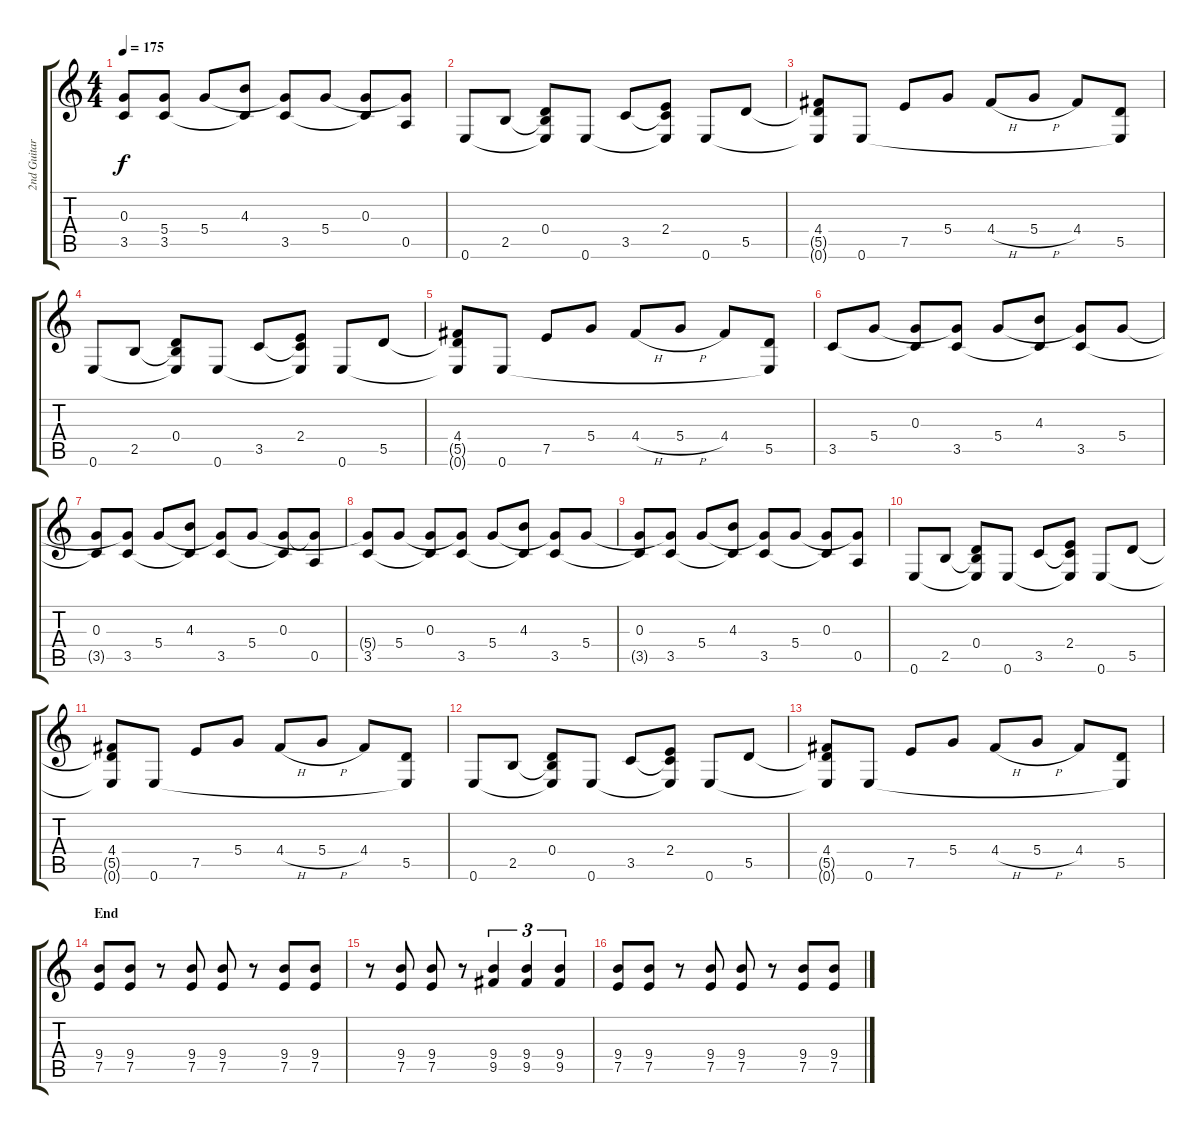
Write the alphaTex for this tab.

\track ("2nd Guitar" "2nd Guitar") {instrument acousticguitarsteel}
\staff {score tabs}
\tuning (E4 B3 G3 D3 A2 E2) {hide}
\ts (4 4)
\tempo 175
\clef g2
\ks c
(0.3 3.5{t}).8{dy f} (5.4{t} 3.5).8 5.4.8 (4.3 3.5{t}).8 (5.4{t} 3.5).8 5.4.8 (0.3 3.5{t}).8 (5.4{t} 0.5).8 |
0.6.8 2.5.8 (0.4 2.5{t} 0.6{t}).8 0.6.8 3.5.8 (2.4 3.5{t} 0.6{t}).8 0.6.8 5.5.8 |
(4.4 5.5{t} 0.6{t}).8 0.6.8 7.5.8 5.4.8 4.4{h}.8 5.4{h}.8 4.4.8 (5.5 0.6{t}).8 |
0.6.8 2.5.8 (0.4 2.5{t} 0.6{t}).8 0.6.8 3.5.8 (2.4 3.5{t} 0.6{t}).8 0.6.8 5.5.8 |
(4.4 5.5{t} 0.6{t}).8 0.6.8 7.5.8 5.4.8 4.4{h}.8 5.4{h}.8 4.4.8 (5.5 0.6{t}).8 |
3.5.8 5.4.8 (0.3 3.5{t}).8 (5.4{t} 3.5).8 5.4.8 (4.3 3.5{t}).8 (5.4{t} 3.5).8 5.4.8 |
(0.3 3.5{t}).8 (5.4{t} 3.5).8 5.4.8 (4.3 3.5{t}).8 (5.4{t} 3.5).8 5.4.8 (0.3 3.5{t}).8 (0.3{t} 0.5).8 |
(5.4{t} 3.5).8 5.4.8 (0.3 3.5{t}).8 (5.4{t} 3.5).8 5.4.8 (4.3 3.5{t}).8 (5.4{t} 3.5).8 5.4.8 |
(0.3 3.5{t}).8 (5.4{t} 3.5).8 5.4.8 (4.3 3.5{t}).8 (5.4{t} 3.5).8 5.4.8 (0.3 3.5{t}).8 (5.4{t} 0.5).8 |
0.6.8 2.5.8 (0.4 2.5{t} 0.6{t}).8 0.6.8 3.5.8 (2.4 3.5{t} 0.6{t}).8 0.6.8 5.5.8 |
(4.4 5.5{t} 0.6{t}).8 0.6.8 7.5.8 5.4.8 4.4{h}.8 5.4{h}.8 4.4.8 (5.5 0.6{t}).8 |
0.6.8 2.5.8 (0.4 2.5{t} 0.6{t}).8 0.6.8 3.5.8 (2.4 3.5{t} 0.6{t}).8 0.6.8 5.5.8 |
(4.4 5.5{t} 0.6{t}).8 0.6.8 7.5.8 5.4.8 4.4{h}.8 5.4{h}.8 4.4.8 (5.5 0.6{t}).8 |
\section ("" "End")
(9.4 7.5).8 (9.4 7.5).8 r.8 (9.4 7.5).8 (9.4 7.5).8 r.8 (9.4 7.5).8 (9.4 7.5).8 |
r.8 (9.4 7.5).8 (9.4 7.5).8 r.8 (9.4 9.5).4{tu (3 2)} (9.4 9.5).4{tu (3 2)} (9.4 9.5).4{tu (3 2)} |
(9.4 7.5).8 (9.4 7.5).8 r.8 (9.4 7.5).8 (9.4 7.5).8 r.8 (9.4 7.5).8 (9.4 7.5).8
